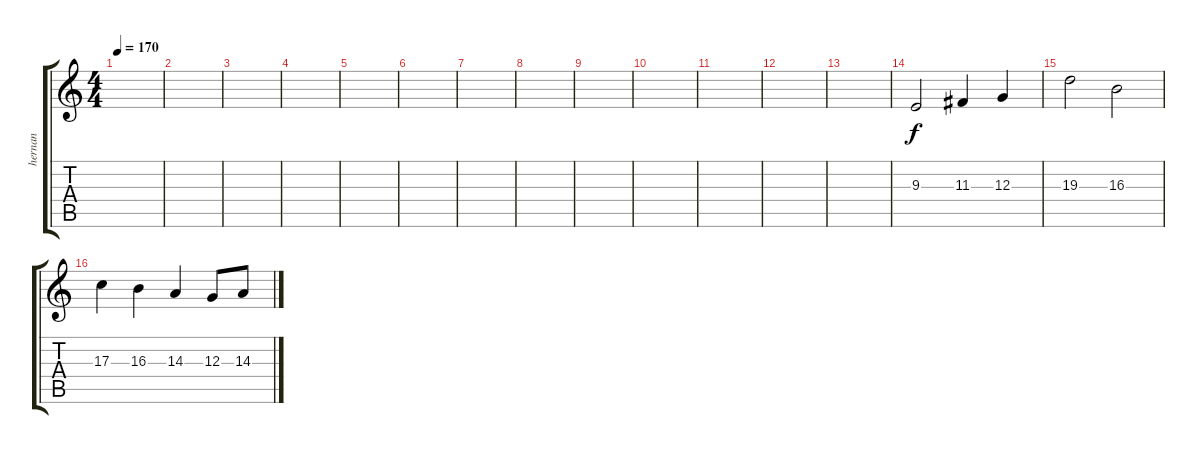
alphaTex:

\track ("hernan" "hernan") {instrument acousticgrandpiano}
\staff {score tabs}
\tuning (E4 B3 G3 D3 A2 E2) {hide}
\ts (4 4)
\tempo 170
\clef g2
\ks c
|
|
|
|
|
|
|
|
|
|
|
|
|
9.3.2 11.3.4 12.3.4 |
19.3.2 16.3.2 |
17.3.4 16.3.4 14.3.4 12.3.8 14.3.8
